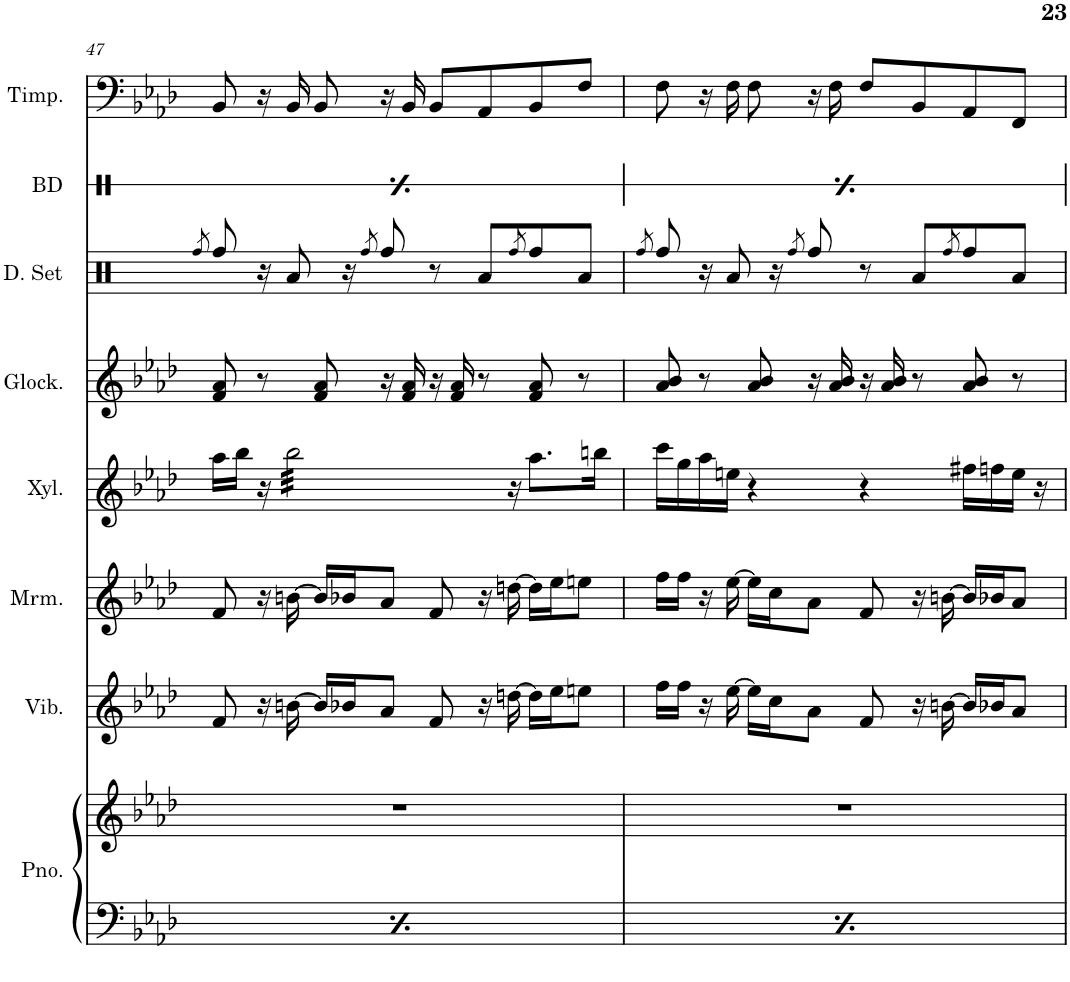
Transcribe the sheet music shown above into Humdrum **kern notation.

**kern	**kern	**kern	**kern	**kern	**kern	**kern	**kern	**dynam	**kern
*part8	*part8	*part7	*part6	*part5	*part4	*part3	*part2	*part2	*part1
*staff9	*staff8	*staff7	*staff6	*staff5	*staff4	*staff3	*staff2	*staff2	*staff1
*I"Piano	*	*I"Vibraphone	*I"Marimba	*I"Xylophone	*I"Glockenspiel	*I"Drumset	*I"Bass Drum	*	*I"Timpani
*I'Pno.	*	*I'Vib.	*I'Mrm.	*I'Xyl.	*I'Glock.	*I'D. Set	*I'BD	*	*I'Timp.
!!LO:PB:g=z
*clefF4	*clefG2	*clefG2	*clefG2	*clefG2	*clefG2	*clefX	*clefX	*	*clefF4
*	*	*	*	*Trd-7c-12	*Trd-14c-24	*	*	*	*
*k[b-e-a-d-]	*k[b-e-a-d-]	*k[b-e-a-d-]	*k[b-e-a-d-]	*k[b-e-a-d-]	*k[b-e-a-d-]	*k[]	*k[]	*	*k[b-e-a-d-]
*M4/4	*M4/4	*M4/4	*M4/4	*M4/4	*M4/4	*M4/4	*M4/4	*	*M4/4
=47	=47	=47	=47	=47	=47	=47	=47	=47	=47
.	.	.	.	.	.	8qRff/	.	.	.
!	!	!	!	!	!	!	!	!LO:DY:b	!
8.FF/L	1r	8f/	8f/	16aa-\LL	8f/ 8a-/	8Rff/	16Re/	f	8BB-/
.	.	.	.	16bb-\JJ	.	.	16r	.	.
.	.	16r	16r	16r	8r	16r	16Re/LL	.	16r
*	*	*	*	*tremolo	*	*	*	*	*
16EE-/Jk	.	[16bn\	[16bn\	32bb-\LLL	.	8Ra/	16Re/JJ	.	16BB-/
.	.	.	.	32bb-\	.	.	.	.	.
8.FF/L	.	16b/LL]	16b/LL]	32bb-\	8f/ 8a-/	.	16Re\	.	8BB-/
.	.	.	.	32bb-\	.	.	.	.	.
.	.	16b-X/J	16b-X/J	32bb-\	.	16r	16r	.	.
.	.	.	.	32bb-\	.	.	.	.	.
.	.	.	.	.	.	8qRff/	.	.	.
.	.	8a-/J	8a-/J	32bb-\	16r	8Rff/	16Re/LL	.	16r
.	.	.	.	32bb-\	.	.	.	.	.
16EE-/Jk	.	.	.	32bb-\	16f/ 16a-/	.	16Re/JJ	.	16BB-/
.	.	.	.	32bb-\	.	.	.	.	.
8.FF/L	.	8f/	8f/	32bb-\	16r	8r	16Re\	.	8BB-/L
.	.	.	.	32bb-\	.	.	.	.	.
.	.	.	.	32bb-\	16f/ 16a-/	.	16r	.	.
.	.	.	.	32bb-\	.	.	.	.	.
.	.	16r	16r	32bb-\	8r	8Ra/L	16Re/LL	.	8AA-/
.	.	.	.	32bb-\JJJ	.	.	.	.	.
*	*	*	*	*Xtremolo	*	*	*	*	*
16EE-/Jk	.	[16ddn\	[16ddn\	16r	.	.	16Re/JJ	.	.
.	.	.	.	.	.	8qRff/	.	.	.
8FF/L	.	16dd\LL]	16dd\LL]	8.aa-\L	8f/ 8a-/	8Rff/	16Re\	.	8BB-/
.	.	16ee-\J	16ee-\J	.	.	.	16r	.	.
8CC/J	.	8een\J	8een\J	.	8r	8Ra/J	16Re/LL	.	8F/J
.	.	.	.	16bbn\Jk	.	.	16Re/JJ	.	.
=48	=48	=48	=48	=48	=48	=48	=48	=48	=48
.	.	.	.	.	.	8qRff/	.	.	.
!	!	!	!	!	!	!	!	!LO:DY:b	!
8.FF/L	1r	16ff\LL	16ff\LL	16ccc\LL	8a-/ 8b-/	8Rff/	16Re/	f	8F\
.	.	16ff\JJ	16ff\JJ	16gg\	.	.	16r	.	.
.	.	16r	16r	16aa-\	8r	16r	16Re/LL	.	16r
16EE-/Jk	.	[16ee-\	[16ee-\	16een\JJ	.	8Ra/	16Re/JJ	.	16F\
8.FF/L	.	16ee-\LL]	16ee-\LL]	4r	8a-/ 8b-/	.	16Re\	.	8F\
.	.	16cc\J	16cc\J	.	.	16r	16r	.	.
.	.	.	.	.	.	8qRff/	.	.	.
.	.	8a-\J	8a-\J	.	16r	8Rff/	16Re/LL	.	16r
16EE-/Jk	.	.	.	.	16a-/ 16b-/	.	16Re/JJ	.	16F\
8.FF/L	.	8f/	8f/	4r	16r	8r	16Re\	.	8F/L
.	.	.	.	.	16a-/ 16b-/	.	16r	.	.
.	.	16r	16r	.	8r	8Ra/L	16Re/LL	.	8BB-/
16EE-/Jk	.	[16bn\	[16bn\	.	.	.	16Re/JJ	.	.
.	.	.	.	.	.	8qRff/	.	.	.
8FF/L	.	16b/LL]	16b/LL]	16ff#X\LL	8a-/ 8b-/	8Rff/	16Re\	.	8AA-/
.	.	16b-X/J	16b-X/J	16ffn\	.	.	16r	.	.
8CC/J	.	8a-/J	8a-/J	16ee\JJ	8r	8Ra/J	16Re/LL	.	8FF/J
.	.	.	.	16r	.	.	16Re/JJ	.	.
=	=	=	=	=	=	=	=	=	=
*-	*-	*-	*-	*-	*-	*-	*-	*-	*-
